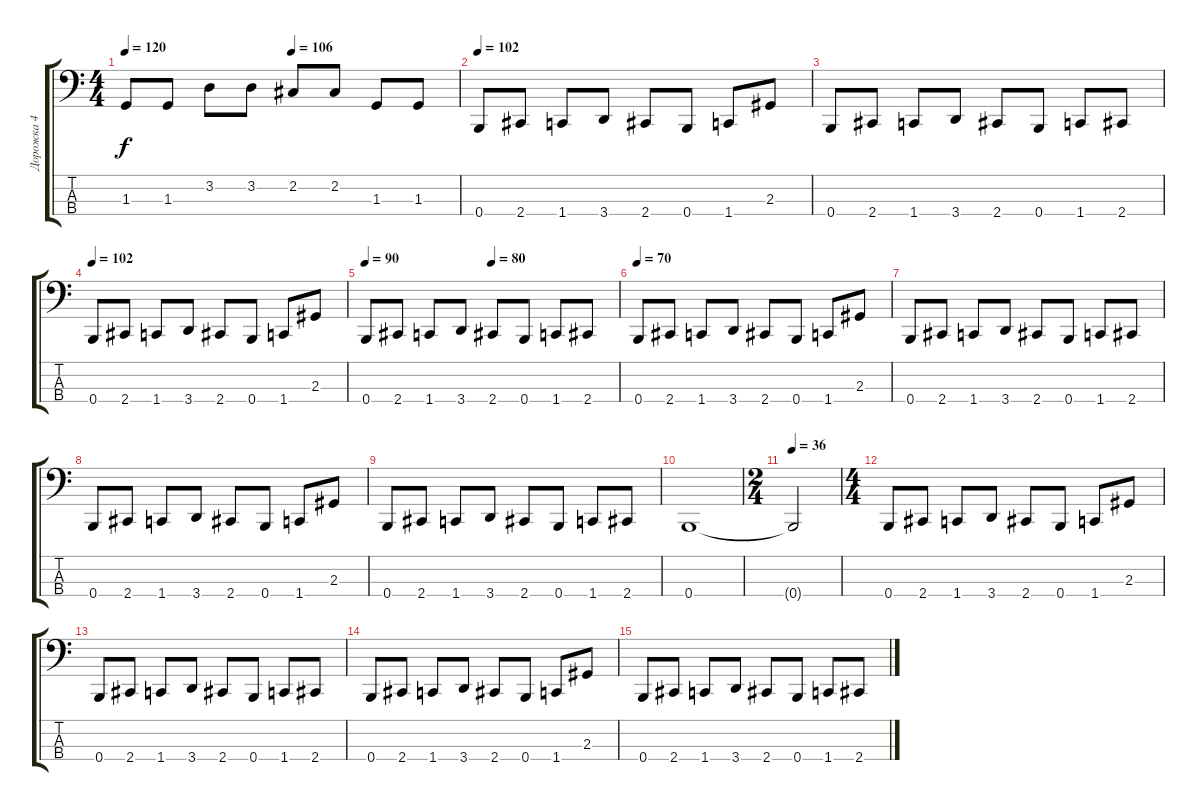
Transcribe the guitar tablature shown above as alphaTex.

\track ("Дорожка 4" "Дорожка 4") {instrument electricbasspick}
\staff {score tabs}
\tuning (E2 B1 Gb1 B0) {hide}
\ts (4 4)
\tempo 120
\tempo (106 0.5)
\clef f4
\ks c
1.3.8{dy f} 1.3.8 3.2.8 3.2.8 2.2.8 2.2.8 1.3.8 1.3.8 |
\tempo 102
0.4.8 2.4.8 1.4.8 3.4.8 2.4.8 0.4.8 1.4.8 2.3.8 |
0.4.8 2.4.8 1.4.8 3.4.8 2.4.8 0.4.8 1.4.8 2.4.8 |
\tempo 102
0.4.8 2.4.8 1.4.8 3.4.8 2.4.8 0.4.8 1.4.8 2.3.8 |
\tempo 90
\tempo (80 0.5)
0.4.8 2.4.8 1.4.8 3.4.8 2.4.8 0.4.8 1.4.8 2.4.8 |
\tempo 70
0.4.8 2.4.8 1.4.8 3.4.8 2.4.8 0.4.8 1.4.8 2.3.8 |
0.4.8 2.4.8 1.4.8 3.4.8 2.4.8 0.4.8 1.4.8 2.4.8 |
0.4.8 2.4.8 1.4.8 3.4.8 2.4.8 0.4.8 1.4.8 2.3.8 |
0.4.8 2.4.8 1.4.8 3.4.8 2.4.8 0.4.8 1.4.8 2.4.8 |
0.4.1 |
\ts (2 4)
\tempo 36
0.4{t}.2 |
\ts (4 4)
0.4.8 2.4.8 1.4.8 3.4.8 2.4.8 0.4.8 1.4.8 2.3.8 |
0.4.8 2.4.8 1.4.8 3.4.8 2.4.8 0.4.8 1.4.8 2.4.8 |
0.4.8 2.4.8 1.4.8 3.4.8 2.4.8 0.4.8 1.4.8 2.3.8 |
0.4.8 2.4.8 1.4.8 3.4.8 2.4.8 0.4.8 1.4.8 2.4.8
